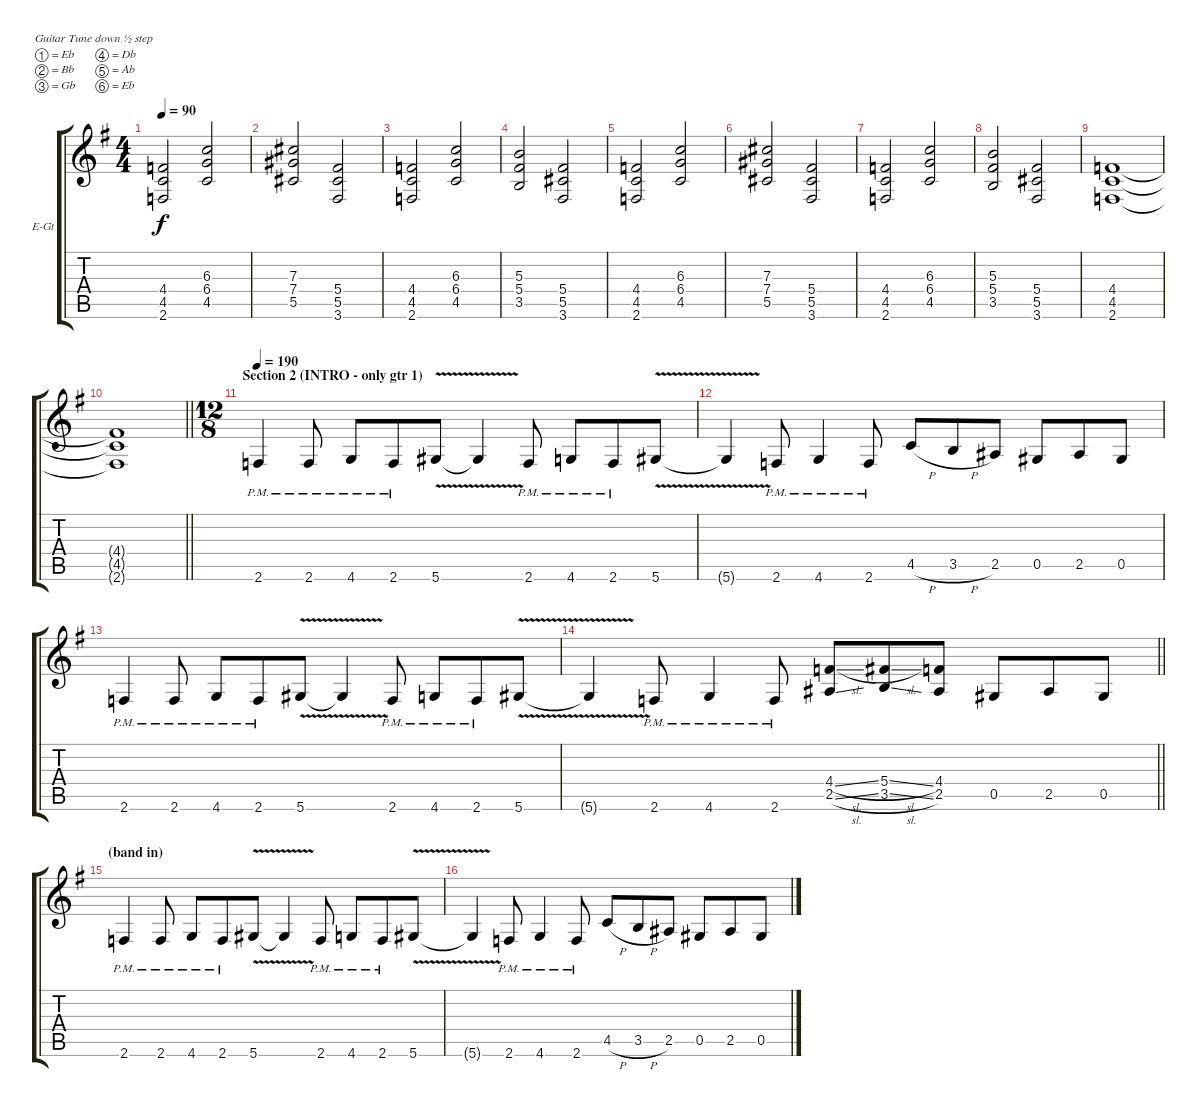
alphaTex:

\bracketExtendMode groupsimilarinstruments
\firstSystemTrackNameOrientation horizontal
\otherSystemsTrackNameOrientation horizontal
\track ("Gtr - Rhythm" "E-Gt") {instrument overdrivenguitar}
\staff {score tabs}
\tuning (Eb4 Bb3 Gb3 Db3 Ab2 Eb2)
\ts (4 4)
\tempo 90
\clef g2
\ks eminor
(4.4 4.5 2.6).2{dy f} (6.3 6.4 4.5).2 |
(7.3 7.4 5.5).2 (5.4 5.5 3.6).2 |
(4.4 4.5 2.6).2 (6.3 6.4 4.5).2 |
(5.3 5.4 3.5).2 (5.4 5.5 3.6).2 |
(4.4 4.5 2.6).2 (6.3 6.4 4.5).2 |
(7.3 7.4 5.5).2 (5.4 5.5 3.6).2 |
(4.4 4.5 2.6).2 (6.3 6.4 4.5).2 |
(5.3 5.4 3.5).2 (5.4 5.5 3.6).2 |
(4.4 4.5 2.6).1 |
\barLineRight lightlight
(4.4{t} 4.5{t} 2.6{t}).1 |
\ts (12 8)
\beaming (8 3 3 3 3)
\section ("" "Section 2 (INTRO - only gtr 1)")
\tempo 190
2.6{pm}.4 2.6{pm}.8 4.6{pm}.8 2.6{pm}.8 5.6{v}.8 5.6{v t}.4 2.6{pm}.8 4.6{pm}.8 2.6{pm}.8 5.6{v}.8 |
5.6{v t}.4 2.6{pm}.8 4.6{pm}.4 2.6{pm}.8 4.5{h}.8 3.5{h}.8 2.5.8 0.5.8 2.5.8 0.5.8 |
2.6{pm}.4 2.6{pm}.8 4.6{pm}.8 2.6{pm}.8 5.6{v}.8 5.6{v t}.4 2.6{pm}.8 4.6{pm}.8 2.6{pm}.8 5.6{v}.8 |
\barLineRight lightlight
5.6{v t}.4 2.6{pm}.8 4.6{pm}.4 2.6{pm}.8 (2.5{sl} 4.4{sl}).8 (3.5{sl} 5.4{sl}).8 (2.5 4.4).8 0.5.8 2.5.8 0.5.8 |
\section ("" "(band in)")
2.6{pm}.4 2.6{pm}.8 4.6{pm}.8 2.6{pm}.8 5.6{v}.8 5.6{v t}.4 2.6{pm}.8 4.6{pm}.8 2.6{pm}.8 5.6{v}.8 |
5.6{v t}.4 2.6{pm}.8 4.6{pm}.4 2.6{pm}.8 4.5{h}.8 3.5{h}.8 2.5.8 0.5.8 2.5.8 0.5.8
